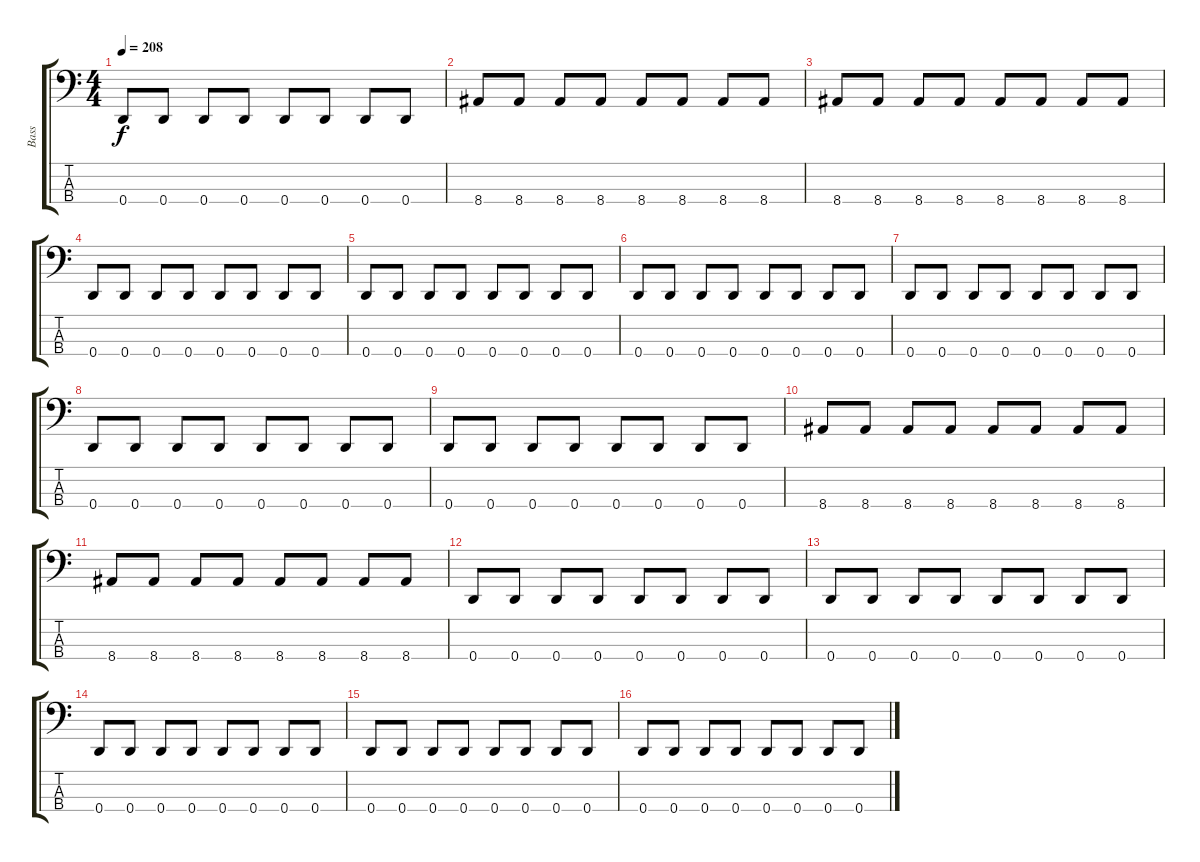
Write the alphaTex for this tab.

\track ("Bass" "Bass") {instrument electricbassfinger}
\staff {score tabs}
\tuning (G2 D2 A1 D1) {hide}
\ts (4 4)
\tempo 208
\clef f4
\ks c
0.4.8{dy f} 0.4.8 0.4.8 0.4.8 0.4.8 0.4.8 0.4.8 0.4.8 |
8.4.8 8.4.8 8.4.8 8.4.8 8.4.8 8.4.8 8.4.8 8.4.8 |
8.4.8 8.4.8 8.4.8 8.4.8 8.4.8 8.4.8 8.4.8 8.4.8 |
0.4.8 0.4.8 0.4.8 0.4.8 0.4.8 0.4.8 0.4.8 0.4.8 |
0.4.8 0.4.8 0.4.8 0.4.8 0.4.8 0.4.8 0.4.8 0.4.8 |
0.4.8 0.4.8 0.4.8 0.4.8 0.4.8 0.4.8 0.4.8 0.4.8 |
0.4.8 0.4.8 0.4.8 0.4.8 0.4.8 0.4.8 0.4.8 0.4.8 |
0.4.8 0.4.8 0.4.8 0.4.8 0.4.8 0.4.8 0.4.8 0.4.8 |
0.4.8 0.4.8 0.4.8 0.4.8 0.4.8 0.4.8 0.4.8 0.4.8 |
8.4.8 8.4.8 8.4.8 8.4.8 8.4.8 8.4.8 8.4.8 8.4.8 |
8.4.8 8.4.8 8.4.8 8.4.8 8.4.8 8.4.8 8.4.8 8.4.8 |
0.4.8 0.4.8 0.4.8 0.4.8 0.4.8 0.4.8 0.4.8 0.4.8 |
0.4.8 0.4.8 0.4.8 0.4.8 0.4.8 0.4.8 0.4.8 0.4.8 |
0.4.8 0.4.8 0.4.8 0.4.8 0.4.8 0.4.8 0.4.8 0.4.8 |
0.4.8 0.4.8 0.4.8 0.4.8 0.4.8 0.4.8 0.4.8 0.4.8 |
0.4.8 0.4.8 0.4.8 0.4.8 0.4.8 0.4.8 0.4.8 0.4.8
